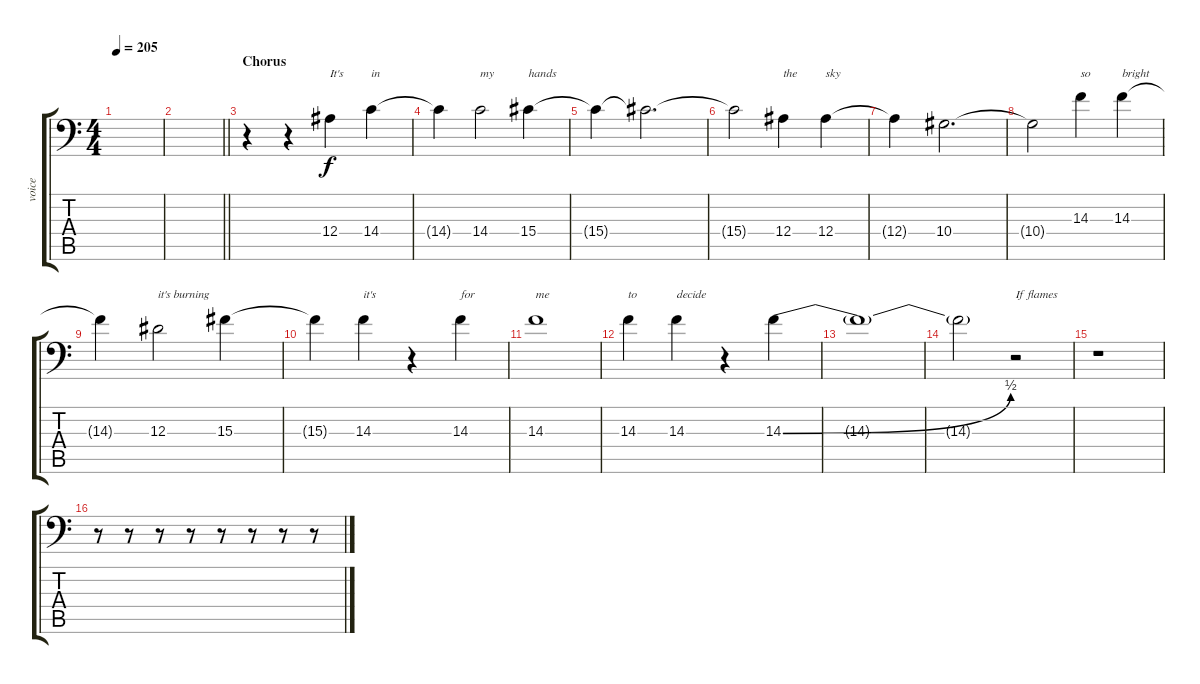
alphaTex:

\track ("voice" "voice") {instrument lead2sawtooth}
\staff {score tabs}
\tuning (C4 G3 Eb3 Bb2 Gb2 Bb1) {hide}
\ts (4 4)
\tempo 205
\clef f4
\ks c
|
\barLineRight lightlight
|
\section ("" "Chorus")
r.4 r.4 12.4.4{txt "It's"} 14.4.4{txt "in"} |
14.4{t}.4 14.4.2{txt "my "} 15.4.4{txt "hands"} |
15.4{t}.4 15.4{t}.2{d} |
15.4{t}.2 12.4.4{txt "the"} 12.4.4{txt "sky"} |
12.4{t}.4 10.4.2{d} |
10.4{t}.2 14.3.4{txt "so"} 14.3.4{txt "bright"} |
14.3{t}.4 12.3.2{txt "it's burning"} 15.3.4 |
15.3{t}.4 14.3.4{txt "it's "} r.4 14.3.4{txt "for"} |
14.3.1{txt "me"} |
14.3.4{txt "to"} 14.3.4{txt "decide"} r.4 14.3{be (bend 0 0 60 2)}.4 |
14.3{t}.1 |
14.3{t}.2 r.2{txt "If flames "} |
r.1 |
r.8 r.8 r.8 r.8 r.8 r.8 r.8 r.8
